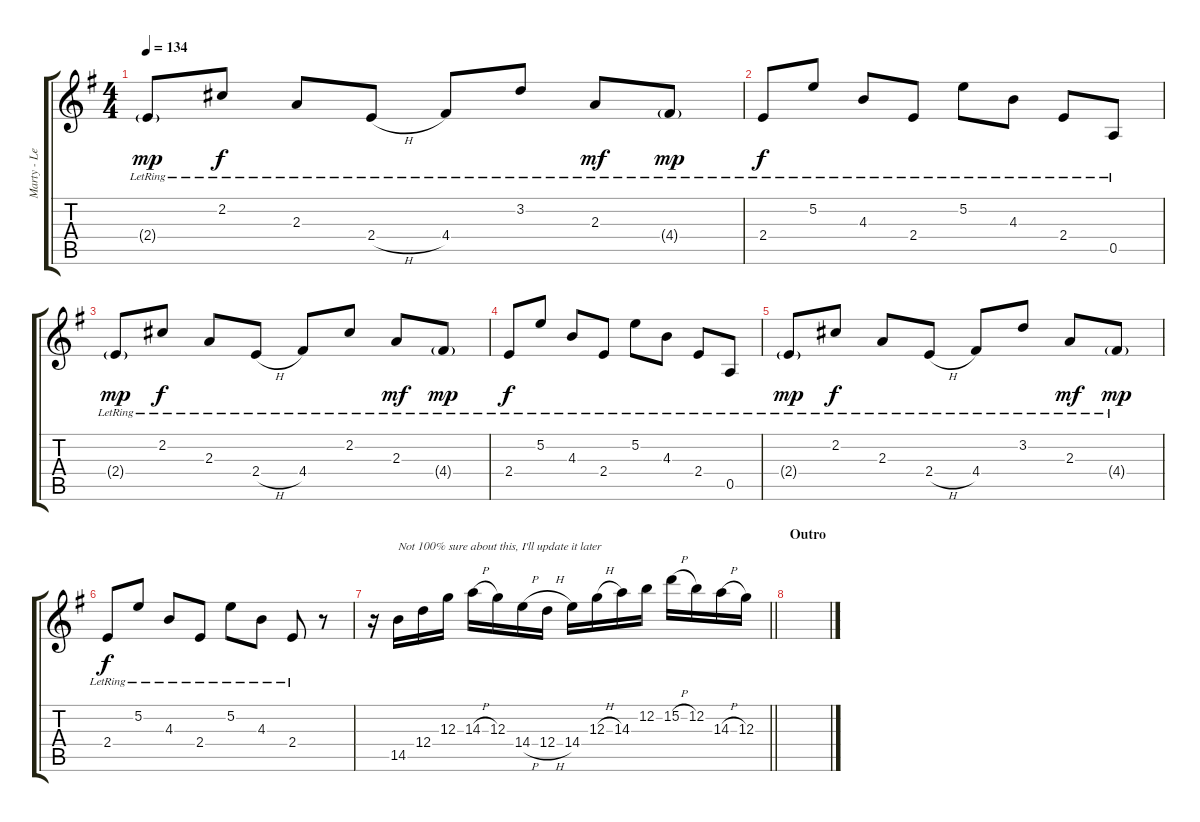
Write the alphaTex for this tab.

\track ("Marty - Lead" "Marty - Le") {instrument overdrivenguitar}
\staff {score tabs}
\tuning (E4 B3 G3 D3 A2 E2) {hide}
\ts (4 4)
\tempo 134
\clef g2
\ks eminor
2.4{g lr}.8{dy mp} 2.2{lr}.8{dy f} 2.3{lr}.8 2.4{h lr}.8 4.4{lr}.8 3.2{lr}.8 2.3{lr}.8{dy mf} 4.4{g lr}.8{dy mp} |
2.4{lr}.8{dy f} 5.2{lr}.8 4.3{lr}.8 2.4{lr}.8 5.2{lr}.8 4.3{lr}.8 2.4{lr}.8 0.5{lr}.8 |
2.4{g lr}.8{dy mp} 2.2{lr}.8{dy f} 2.3{lr}.8 2.4{h lr}.8 4.4{lr}.8 2.2{lr}.8 2.3{lr}.8{dy mf} 4.4{g lr}.8{dy mp} |
2.4{lr}.8{dy f} 5.2{lr}.8 4.3{lr}.8 2.4{lr}.8 5.2{lr}.8 4.3{lr}.8 2.4{lr}.8 0.5{lr}.8 |
2.4{g lr}.8{dy mp} 2.2{lr}.8{dy f} 2.3{lr}.8 2.4{h lr}.8 4.4{lr}.8 3.2{lr}.8 2.3{lr}.8{dy mf} 4.4{g lr}.8{dy mp} |
2.4{lr}.8{dy f} 5.2{lr}.8 4.3{lr}.8 2.4{lr}.8 5.2{lr}.8 4.3{lr}.8 2.4{lr}.8 r.8 |
\barLineRight lightlight
r.16{instrument overdrivenguitar} 14.5.16{txt "Not 100% sure about this, I'll update it later"} 12.4.16 12.3.16 14.3{h}.16 12.3.16 14.4{h}.16 12.4{h}.16 14.4.16 12.3{h}.16 14.3.16 12.2.16 15.2{h}.16 12.2.16 14.3{h}.16 12.3.16 |
\section ("" "Outro")
